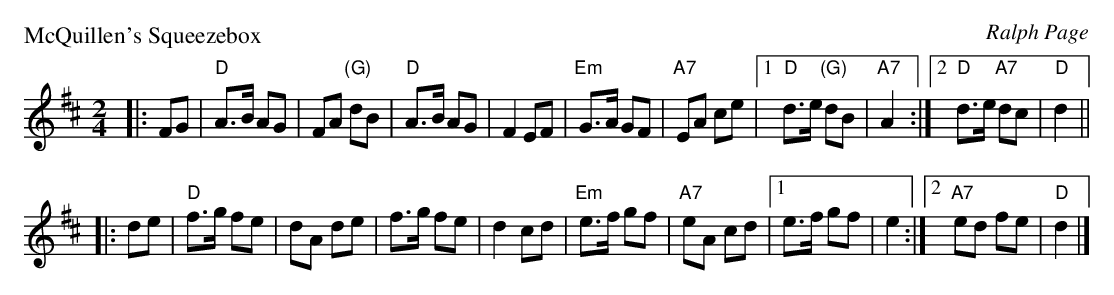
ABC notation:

X:1
P: McQuillen's Squeezebox
C: Ralph Page
M: 2/4
L: 1/8
K: D
|: FG |\
"D"A>B AG | FA "(G)"dB | "D"A>B AG | F2 EF |\
"Em"G>A GF | "A7"EA ce |1 "D"d>e "(G)"dB | "A7"A2 :|2 "D"d>e "A7"dc | "D"d2 ||
|: de |\
"D"f>g fe | dA de | f>g fe | d2 cd |\
"Em"e>f gf | "A7"eA cd |1 e>f gf | e2 :|2 "A7"ed fe | "D"d2 |]
